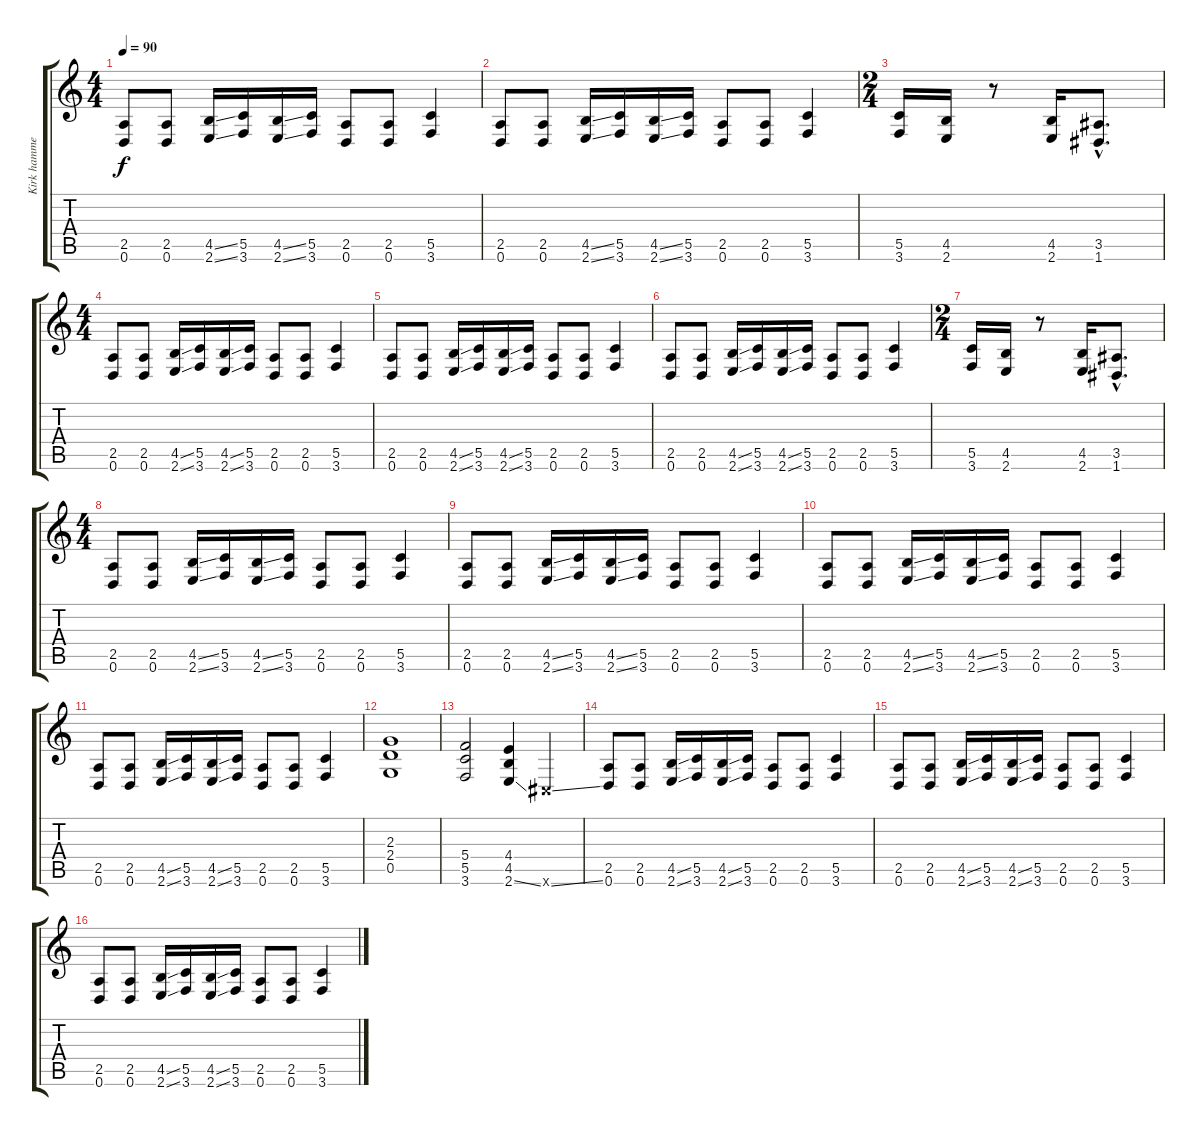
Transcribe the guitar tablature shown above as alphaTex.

\track ("Kirk hammet (Disto)" "Kirk hamme") {instrument distortionguitar}
\staff {score tabs}
\tuning (D4 A3 F3 C3 G2 D2) {hide}
\ts (4 4)
\tempo 90
\clef g2
\ks c
(2.5 0.6).8{dy f} (2.5 0.6).8 (4.5{ss} 2.6{ss}).16 (5.5 3.6).16 (4.5{ss} 2.6{ss}).16 (5.5 3.6).16 (2.5 0.6).8 (2.5 0.6).8 (5.5 3.6).4 |
(2.5 0.6).8 (2.5 0.6).8 (4.5{ss} 2.6{ss}).16 (5.5 3.6).16 (4.5{ss} 2.6{ss}).16 (5.5 3.6).16 (2.5 0.6).8 (2.5 0.6).8 (5.5 3.6).4 |
\ts (2 4)
(5.5 3.6).16 (4.5 2.6).16 r.8 (4.5 2.6).16 (3.5{hac} 1.6{hac}).8{d} |
\ts (4 4)
(2.5 0.6).8 (2.5 0.6).8 (4.5{ss} 2.6{ss}).16 (5.5 3.6).16 (4.5{ss} 2.6{ss}).16 (5.5 3.6).16 (2.5 0.6).8 (2.5 0.6).8 (5.5 3.6).4 |
(2.5 0.6).8 (2.5 0.6).8 (4.5{ss} 2.6{ss}).16 (5.5 3.6).16 (4.5{ss} 2.6{ss}).16 (5.5 3.6).16 (2.5 0.6).8 (2.5 0.6).8 (5.5 3.6).4 |
(2.5 0.6).8 (2.5 0.6).8 (4.5{ss} 2.6{ss}).16 (5.5 3.6).16 (4.5{ss} 2.6{ss}).16 (5.5 3.6).16 (2.5 0.6).8 (2.5 0.6).8 (5.5 3.6).4 |
\ts (2 4)
(5.5 3.6).16 (4.5 2.6).16 r.8 (4.5 2.6).16 (3.5{hac} 1.6{hac}).8{d} |
\ts (4 4)
(2.5 0.6).8 (2.5 0.6).8 (4.5{ss} 2.6{ss}).16 (5.5 3.6).16 (4.5{ss} 2.6{ss}).16 (5.5 3.6).16 (2.5 0.6).8 (2.5 0.6).8 (5.5 3.6).4 |
(2.5 0.6).8 (2.5 0.6).8 (4.5{ss} 2.6{ss}).16 (5.5 3.6).16 (4.5{ss} 2.6{ss}).16 (5.5 3.6).16 (2.5 0.6).8 (2.5 0.6).8 (5.5 3.6).4 |
(2.5 0.6).8 (2.5 0.6).8 (4.5{ss} 2.6{ss}).16 (5.5 3.6).16 (4.5{ss} 2.6{ss}).16 (5.5 3.6).16 (2.5 0.6).8 (2.5 0.6).8 (5.5 3.6).4 |
(2.5 0.6).8 (2.5 0.6).8 (4.5{ss} 2.6{ss}).16 (5.5 3.6).16 (4.5{ss} 2.6{ss}).16 (5.5 3.6).16 (2.5 0.6).8 (2.5 0.6).8 (5.5 3.6).4 |
(2.3 2.4 0.5).1 |
(5.4 5.5 3.6).2 (4.4 4.5 2.6{ss}).4 -1.6{ss x}.4 |
(2.5 0.6).8 (2.5 0.6).8 (4.5{ss} 2.6{ss}).16 (5.5 3.6).16 (4.5{ss} 2.6{ss}).16 (5.5 3.6).16 (2.5 0.6).8 (2.5 0.6).8 (5.5 3.6).4 |
(2.5 0.6).8 (2.5 0.6).8 (4.5{ss} 2.6{ss}).16 (5.5 3.6).16 (4.5{ss} 2.6{ss}).16 (5.5 3.6).16 (2.5 0.6).8 (2.5 0.6).8 (5.5 3.6).4 |
(2.5 0.6).8 (2.5 0.6).8 (4.5{ss} 2.6{ss}).16 (5.5 3.6).16 (4.5{ss} 2.6{ss}).16 (5.5 3.6).16 (2.5 0.6).8 (2.5 0.6).8 (5.5 3.6).4
